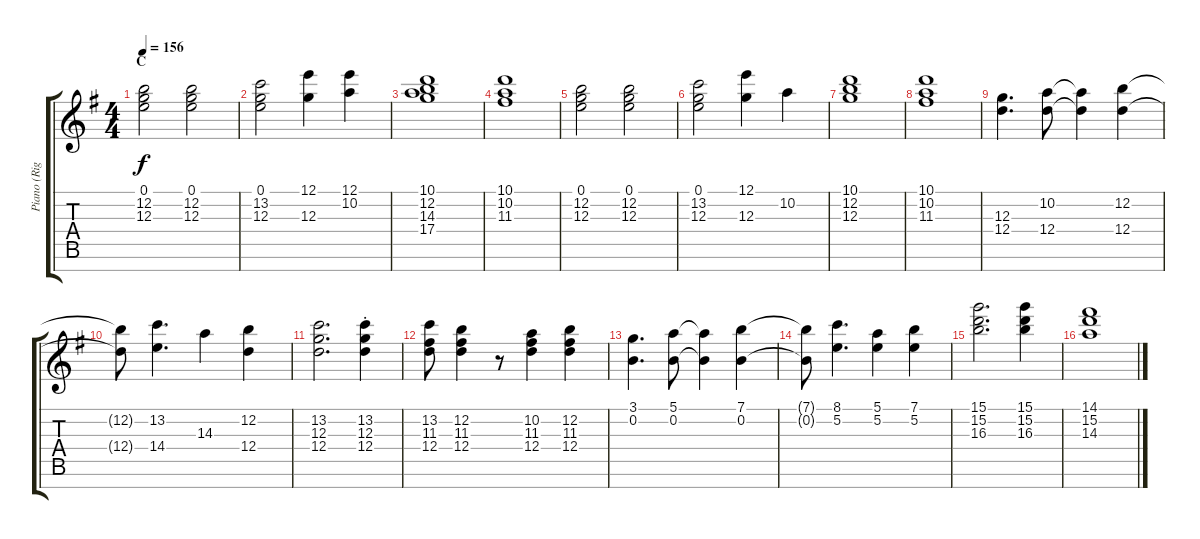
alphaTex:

\track ("Piano (Right Hand)" "Piano (Rig") {instrument acousticgrandpiano}
\staff {score tabs}
\tuning (E5 B4 G4 D4 A3 E3 B2) {hide}
\ts (4 4)
\section ("" "C")
\tempo 156
\clef g2
\ks g
(0.1 12.2 12.3).2{dy f} (0.1 12.2 12.3).2 |
(0.1 13.2 12.3).2 (12.1 12.3).4 (12.1 10.2).4 |
(10.1 12.2 14.3 17.4).1 |
(10.1 10.2 11.3).1 |
(0.1 12.2 12.3).2 (0.1 12.2 12.3).2 |
(0.1 13.2 12.3).2 (12.1 12.3).4 10.2.4 |
(10.1 12.2 12.3).1 |
(10.1 10.2 11.3).1 |
(12.3 12.4).4{d} (10.2 12.4).8 (10.2{t} 12.4{t}).4 (12.2 12.4).4 |
(12.2{t} 12.4{t}).8 (13.2 14.4).4{d} 14.3.4 (12.2 12.4).4 |
(13.2 12.3 12.4).2{d} (13.2{st} 12.3{st} 12.4{st}).4 |
(13.2 11.3 12.4).8 (12.2 11.3 12.4).4 r.8 (10.2 11.3 12.4).4 (12.2 11.3 12.4).4 |
(3.1 0.2).4{d} (5.1 0.2).8 (5.1{t} 0.2{t}).4 (7.1 0.2).4 |
(7.1{t} 0.2{t}).8 (8.1 5.2).4{d} (5.1 5.2).4 (7.1 5.2).4 |
(15.1 15.2 16.3).2{d} (15.1 15.2 16.3).4 |
(14.1 15.2 14.3).1
